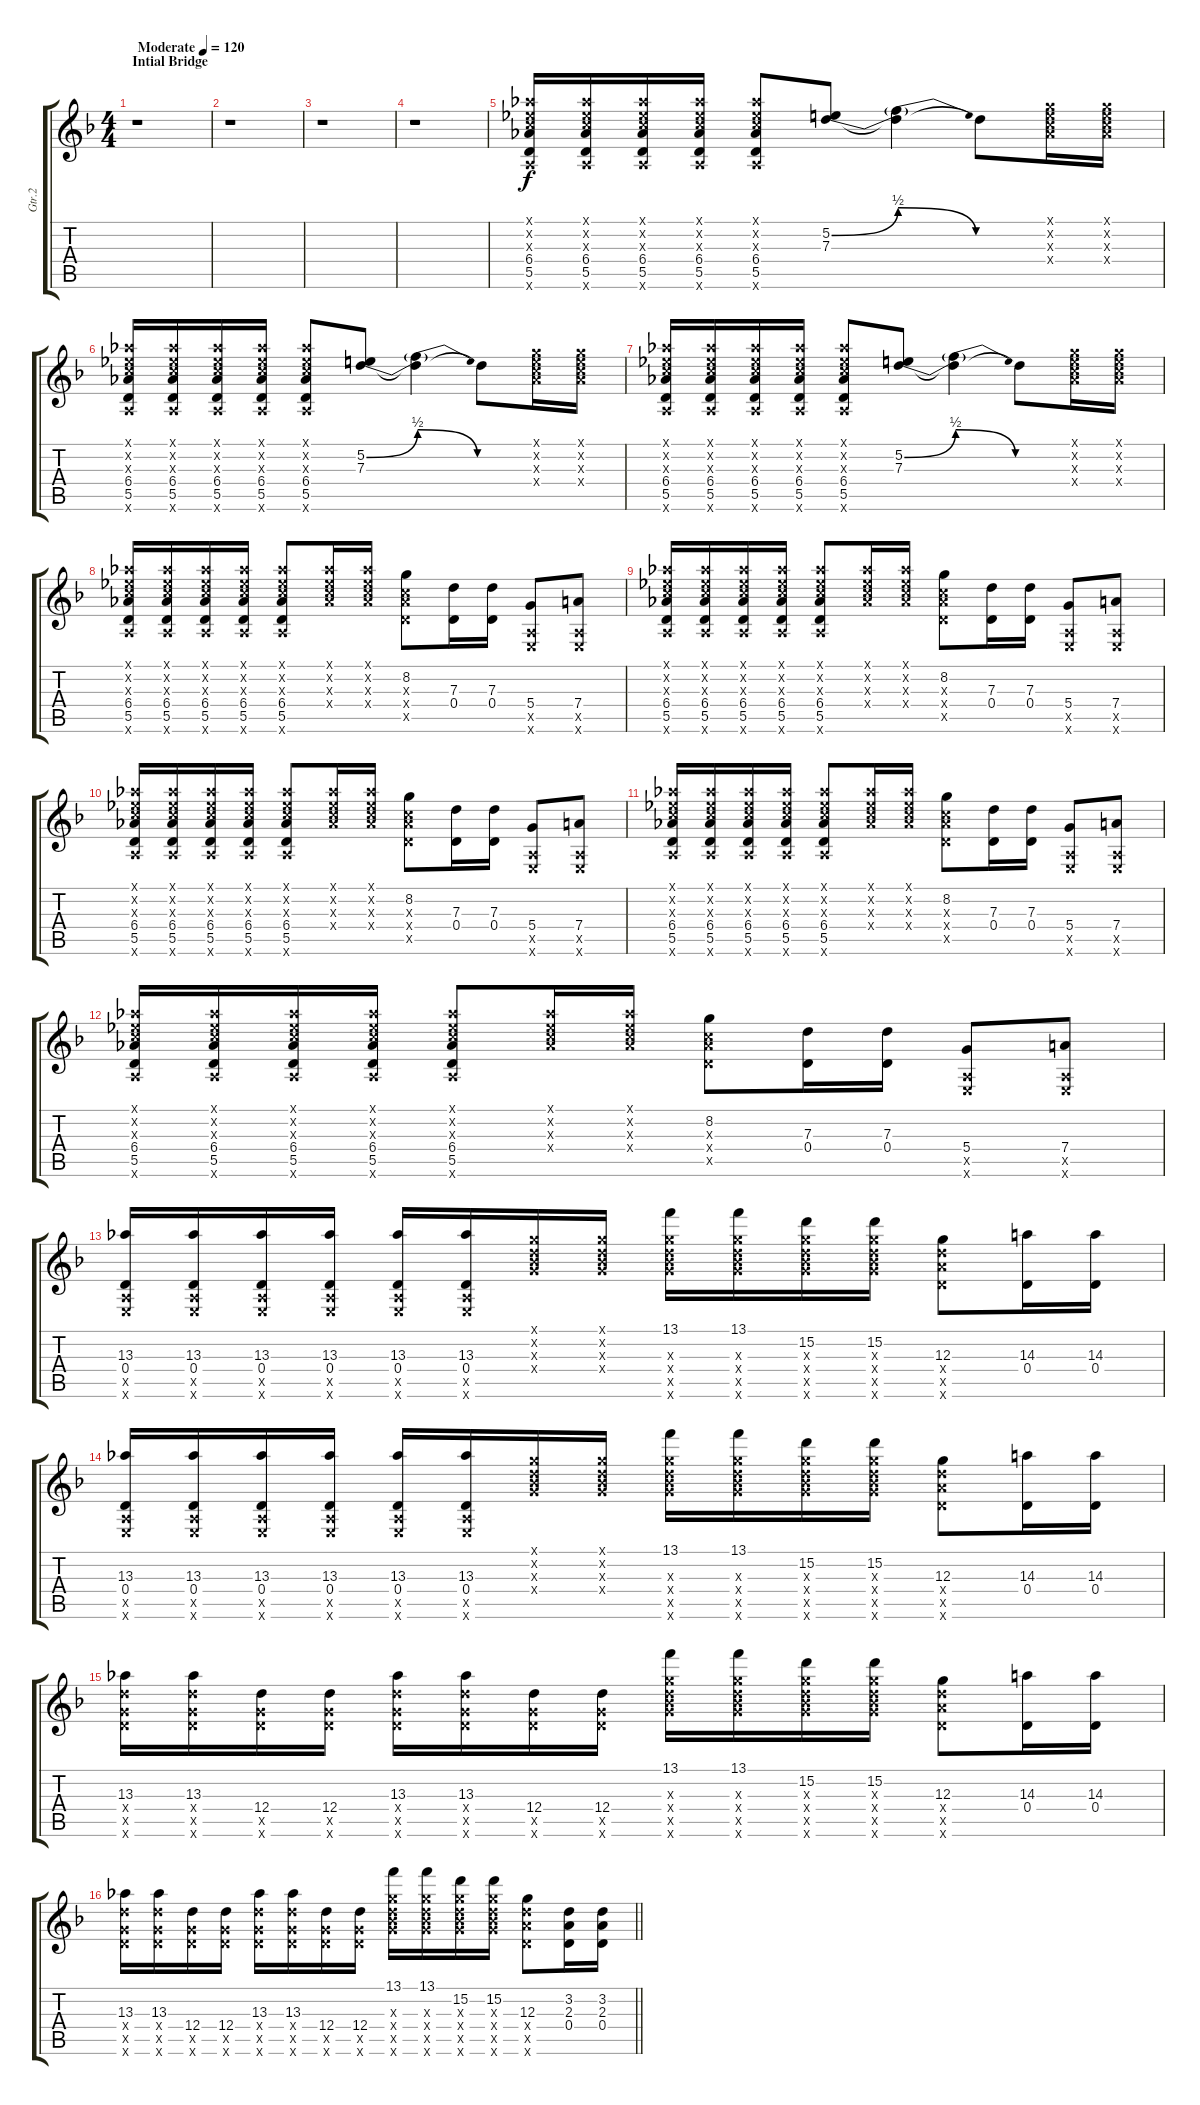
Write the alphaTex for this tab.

\track ("Gtr.2" "Gtr.2") {instrument overdrivenguitar}
\staff {score tabs}
\tuning (E4 B3 G3 D3 A2 E2) {hide}
\ts (4 4)
\section ("" "Intial Bridge")
\tempo (120 "Moderate")
\clef g2
\ks f
r.1{dy f instrument overdrivenguitar} |
r.1 |
r.1 |
r.1 |
(4.1{x} 4.2{x} 5.3{x} 6.4 5.5 5.6{x}).16 (4.1{x} 4.2{x} 5.3{x} 6.4 5.5 5.6{x}).16 (4.1{x} 4.2{x} 5.3{x} 6.4 5.5 5.6{x}).16 (4.1{x} 4.2{x} 5.3{x} 6.4 5.5 5.6{x}).16 (4.1{x} 4.2{x} 5.3{x} 6.4 5.5 5.6{x}).8 (5.2{be (bend 0 0 60 2)} 7.3).8 (5.2{be (release 0 2 60 0) t} 7.3{t}).4 7.3{t}.8 (3.1{x} 5.2{x} 5.3{x} 6.4{x}).16 (3.1{x} 5.2{x} 5.3{x} 6.4{x}).16 |
(4.1{x} 4.2{x} 5.3{x} 6.4 5.5 5.6{x}).16 (4.1{x} 4.2{x} 5.3{x} 6.4 5.5 5.6{x}).16 (4.1{x} 4.2{x} 5.3{x} 6.4 5.5 5.6{x}).16 (4.1{x} 4.2{x} 5.3{x} 6.4 5.5 5.6{x}).16 (4.1{x} 4.2{x} 5.3{x} 6.4 5.5 5.6{x}).8 (5.2{be (bend 0 0 60 2)} 7.3).8 (5.2{be (release 0 2 60 0) t} 7.3{t}).4 7.3{t}.8 (3.1{x} 5.2{x} 5.3{x} 6.4{x}).16 (3.1{x} 5.2{x} 5.3{x} 6.4{x}).16 |
(4.1{x} 4.2{x} 5.3{x} 6.4 5.5 5.6{x}).16 (4.1{x} 4.2{x} 5.3{x} 6.4 5.5 5.6{x}).16 (4.1{x} 4.2{x} 5.3{x} 6.4 5.5 5.6{x}).16 (4.1{x} 4.2{x} 5.3{x} 6.4 5.5 5.6{x}).16 (4.1{x} 4.2{x} 5.3{x} 6.4 5.5 5.6{x}).8 (5.2{be (bend 0 0 60 2)} 7.3).8 (5.2{be (release 0 2 60 0) t} 7.3{t}).4 7.3{t}.8 (3.1{x} 5.2{x} 5.3{x} 6.4{x}).16 (3.1{x} 5.2{x} 5.3{x} 6.4{x}).16 |
(4.1{x} 4.2{x} 5.3{x} 6.4 5.5 5.6{x}).16 (4.1{x} 4.2{x} 5.3{x} 6.4 5.5 5.6{x}).16 (4.1{x} 4.2{x} 5.3{x} 6.4 5.5 5.6{x}).16 (4.1{x} 4.2{x} 5.3{x} 6.4 5.5 5.6{x}).16 (4.1{x} 4.2{x} 5.3{x} 6.4 5.5 5.6{x}).8 (4.1{x} 4.2{x} 5.3{x} 6.4{x}).16 (4.1{x} 4.2{x} 5.3{x} 6.4{x}).16 (8.2 5.3{x} 6.4{x} 5.5{x}).8 (7.3 0.4).16 (7.3 0.4).16 (5.4 0.5{x} 0.6{x}).8 (7.4 0.5{x} 0.6{x}).8 |
(4.1{x} 4.2{x} 5.3{x} 6.4 5.5 5.6{x}).16 (4.1{x} 4.2{x} 5.3{x} 6.4 5.5 5.6{x}).16 (4.1{x} 4.2{x} 5.3{x} 6.4 5.5 5.6{x}).16 (4.1{x} 4.2{x} 5.3{x} 6.4 5.5 5.6{x}).16 (4.1{x} 4.2{x} 5.3{x} 6.4 5.5 5.6{x}).8 (4.1{x} 4.2{x} 5.3{x} 6.4{x}).16 (4.1{x} 4.2{x} 5.3{x} 6.4{x}).16 (8.2 5.3{x} 6.4{x} 5.5{x}).8 (7.3 0.4).16 (7.3 0.4).16 (5.4 0.5{x} 0.6{x}).8 (7.4 0.5{x} 0.6{x}).8 |
(4.1{x} 4.2{x} 5.3{x} 6.4 5.5 5.6{x}).16 (4.1{x} 4.2{x} 5.3{x} 6.4 5.5 5.6{x}).16 (4.1{x} 4.2{x} 5.3{x} 6.4 5.5 5.6{x}).16 (4.1{x} 4.2{x} 5.3{x} 6.4 5.5 5.6{x}).16 (4.1{x} 4.2{x} 5.3{x} 6.4 5.5 5.6{x}).8 (4.1{x} 4.2{x} 5.3{x} 6.4{x}).16 (4.1{x} 4.2{x} 5.3{x} 6.4{x}).16 (8.2 5.3{x} 6.4{x} 5.5{x}).8 (7.3 0.4).16 (7.3 0.4).16 (5.4 0.5{x} 0.6{x}).8 (7.4 0.5{x} 0.6{x}).8 |
(4.1{x} 4.2{x} 5.3{x} 6.4 5.5 5.6{x}).16 (4.1{x} 4.2{x} 5.3{x} 6.4 5.5 5.6{x}).16 (4.1{x} 4.2{x} 5.3{x} 6.4 5.5 5.6{x}).16 (4.1{x} 4.2{x} 5.3{x} 6.4 5.5 5.6{x}).16 (4.1{x} 4.2{x} 5.3{x} 6.4 5.5 5.6{x}).8 (4.1{x} 4.2{x} 5.3{x} 6.4{x}).16 (4.1{x} 4.2{x} 5.3{x} 6.4{x}).16 (8.2 5.3{x} 6.4{x} 5.5{x}).8 (7.3 0.4).16 (7.3 0.4).16 (5.4 0.5{x} 0.6{x}).8 (7.4 0.5{x} 0.6{x}).8 |
(4.1{x} 4.2{x} 5.3{x} 6.4 5.5 5.6{x}).16 (4.1{x} 4.2{x} 5.3{x} 6.4 5.5 5.6{x}).16 (4.1{x} 4.2{x} 5.3{x} 6.4 5.5 5.6{x}).16 (4.1{x} 4.2{x} 5.3{x} 6.4 5.5 5.6{x}).16 (4.1{x} 4.2{x} 5.3{x} 6.4 5.5 5.6{x}).8 (4.1{x} 4.2{x} 5.3{x} 6.4{x}).16 (4.1{x} 4.2{x} 5.3{x} 6.4{x}).16 (8.2 5.3{x} 6.4{x} 5.5{x}).8 (7.3 0.4).16 (7.3 0.4).16 (5.4 0.5{x} 0.6{x}).8 (7.4 0.5{x} 0.6{x}).8 |
(13.3 0.4 0.5{x} 0.6{x}).16 (13.3 0.4 0.5{x} 0.6{x}).16 (13.3 0.4 0.5{x} 0.6{x}).16 (13.3 0.4 0.5{x} 0.6{x}).16 (13.3 0.4 0.5{x} 0.6{x}).16 (13.3 0.4 0.5{x} 0.6{x}).16 (3.1{x} 3.2{x} 3.3{x} 5.4{x}).16 (3.1{x} 3.2{x} 3.3{x} 5.4{x}).16 (13.1 12.3{x} 12.4{x} 13.5{x} 15.6{x}).16 (13.1 12.3{x} 12.4{x} 13.5{x} 15.6{x}).16 (15.2 12.3{x} 12.4{x} 13.5{x} 15.6{x}).16 (15.2 12.3{x} 12.4{x} 13.5{x} 15.6{x}).16 (12.3 12.4{x} 12.5{x} 10.6{x}).8 (14.3 0.4).16 (14.3 0.4).16 |
(13.3 0.4 0.5{x} 0.6{x}).16 (13.3 0.4 0.5{x} 0.6{x}).16 (13.3 0.4 0.5{x} 0.6{x}).16 (13.3 0.4 0.5{x} 0.6{x}).16 (13.3 0.4 0.5{x} 0.6{x}).16 (13.3 0.4 0.5{x} 0.6{x}).16 (3.1{x} 3.2{x} 3.3{x} 5.4{x}).16 (3.1{x} 3.2{x} 3.3{x} 5.4{x}).16 (13.1 12.3{x} 12.4{x} 13.5{x} 15.6{x}).16 (13.1 12.3{x} 12.4{x} 13.5{x} 15.6{x}).16 (15.2 12.3{x} 12.4{x} 13.5{x} 15.6{x}).16 (15.2 12.3{x} 12.4{x} 13.5{x} 15.6{x}).16 (12.3 12.4{x} 12.5{x} 10.6{x}).8 (14.3 0.4).16 (14.3 0.4).16 |
(13.3 12.4{x} 10.5{x} 10.6{x}).16 (13.3 12.4{x} 10.5{x} 10.6{x}).16 (12.4 10.5{x} 10.6{x}).16 (12.4 10.5{x} 10.6{x}).16 (13.3 12.4{x} 10.5{x} 10.6{x}).16 (13.3 12.4{x} 10.5{x} 10.6{x}).16 (12.4 10.5{x} 10.6{x}).16 (12.4 10.5{x} 10.6{x}).16 (13.1 12.3{x} 12.4{x} 13.5{x} 15.6{x}).16 (13.1 12.3{x} 12.4{x} 13.5{x} 15.6{x}).16 (15.2 12.3{x} 12.4{x} 13.5{x} 15.6{x}).16 (15.2 12.3{x} 12.4{x} 13.5{x} 15.6{x}).16 (12.3 12.4{x} 12.5{x} 10.6{x}).8 (14.3 0.4).16 (14.3 0.4).16 |
\barLineRight lightlight
(13.3 12.4{x} 10.5{x} 10.6{x}).16 (13.3 12.4{x} 10.5{x} 10.6{x}).16 (12.4 10.5{x} 10.6{x}).16 (12.4 10.5{x} 10.6{x}).16 (13.3 12.4{x} 10.5{x} 10.6{x}).16 (13.3 12.4{x} 10.5{x} 10.6{x}).16 (12.4 10.5{x} 10.6{x}).16 (12.4 10.5{x} 10.6{x}).16 (13.1 12.3{x} 12.4{x} 13.5{x} 15.6{x}).16 (13.1 12.3{x} 12.4{x} 13.5{x} 15.6{x}).16 (15.2 12.3{x} 12.4{x} 13.5{x} 15.6{x}).16 (15.2 12.3{x} 12.4{x} 13.5{x} 15.6{x}).16 (12.3 12.4{x} 12.5{x} 10.6{x}).8 (3.2 2.3 0.4).16 (3.2 2.3 0.4).16
